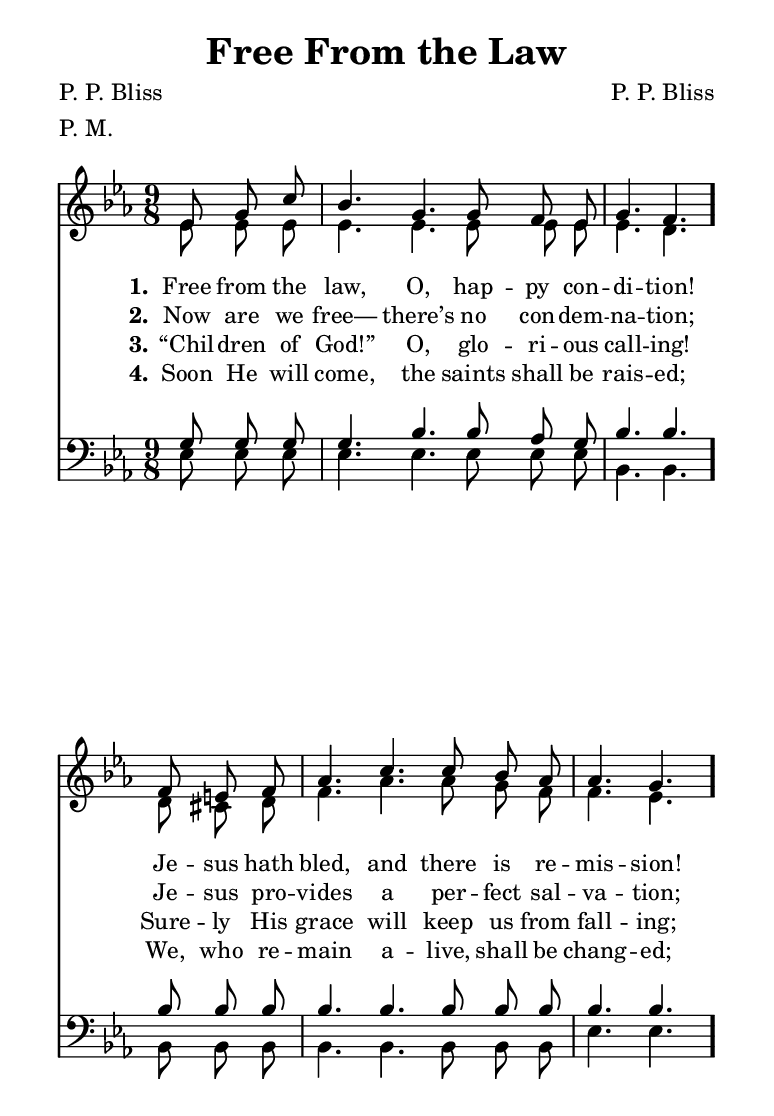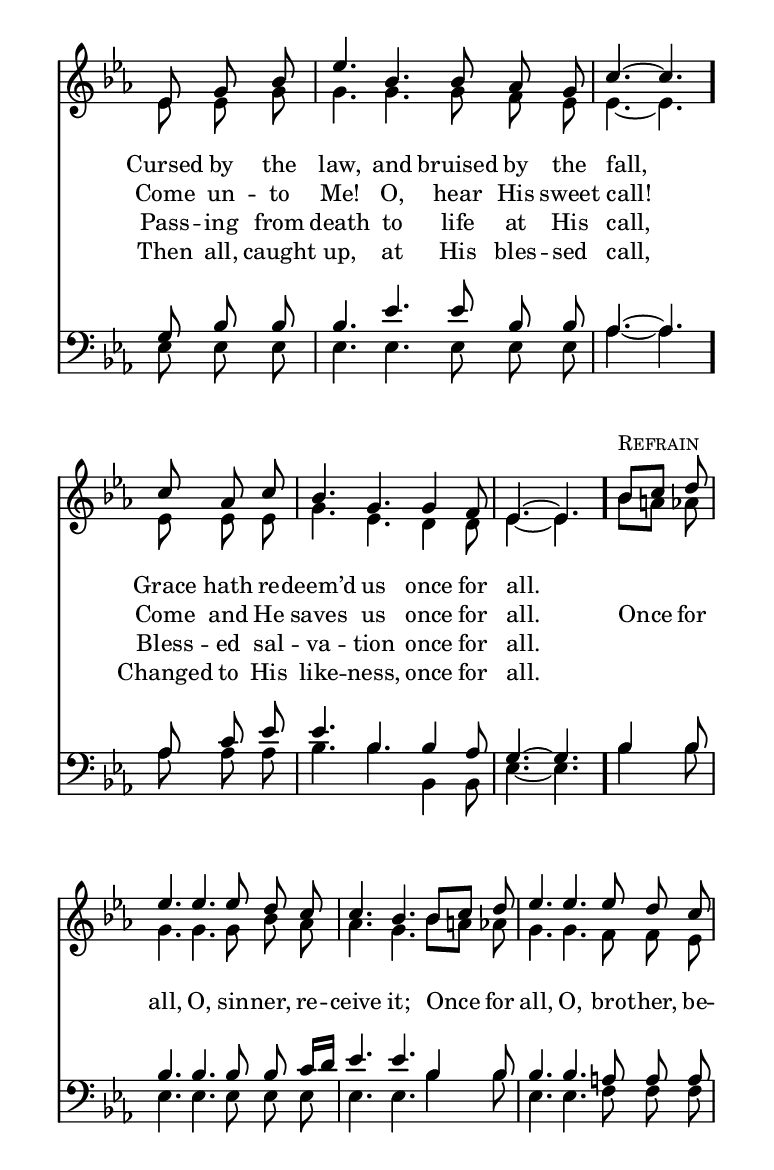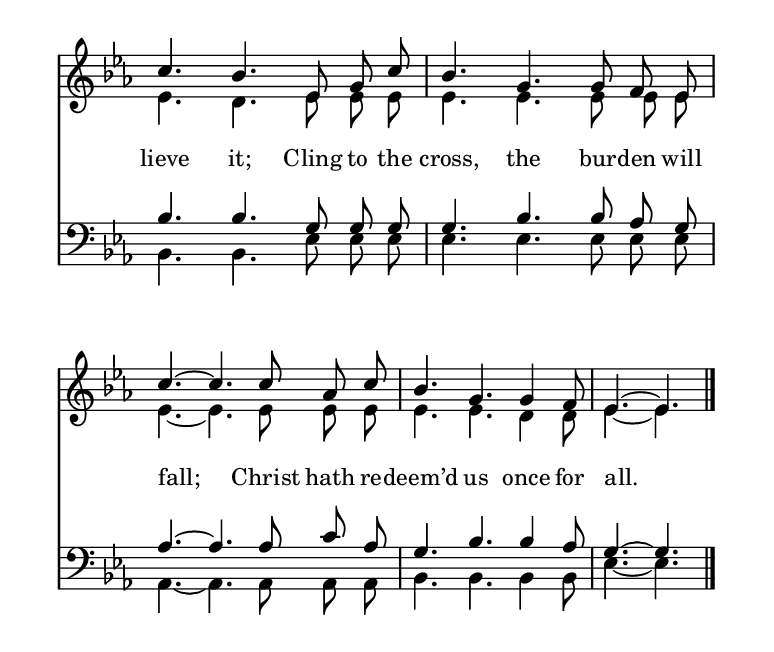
\include "common/global.ily"
\paper {
  \include "common/paper.ily"
  ragged-last-bottom = ##t
  % original has 5 systems on first page, one on second
  % that's a bit squashed for us
  systems-per-page = #(cond (is-eogsized 4) (#t #f))
  system-count = #(cond (is-eogsized 5) (#t #f))
}

\header{
  hymnnumber = "84"
  title = "Free From the Law"
  tunename = "Once For All"
  meter = "P. M."
  poet = "P. P. Bliss"
  composer = "P. P. Bliss"
  %copyright = ""
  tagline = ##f
}

% for fermata in MIDI
ta = { \tempo 4=80 }
tb = { \tempo 4=40 }

patternAA = { c8 c8 c8 | c4. c4. c8 c8 c8      | c4. c4. }
patternAB = { c8 c8 c8 | c4. c4. c4    c8      | c4. c4. }
patternAC = { c4    c8 | c4. c4. c8 c8 c16 c16 | c4. c4. }
patternAD = { c4    c8 | c4. c4. c8 c8 c8      | c4. c4. }

global = {
  \include "common/overrides.ily"
  \override Staff.TimeSignature.style = #'()
  \time 9/8
  \override Score.MetronomeMark.transparent = ##t % hide all fermata changes too
  \ta
  \key ees \major
  \partial 4.
  \autoBeamOff
}

notesSoprano = {
\global
\relative c' {

  \changePitch \patternAA { ees g c | bes g g f ees | g f }
  \changePitch \patternAA { f e f | aes c c bes aes | aes g }
  \changePitch \patternAA { ees g bes | ees bes bes aes g | c ~ c }
  \changePitch \patternAB { c aes c | bes g g f | ees ~ ees }

  << s^\markup { \small \caps "Refrain" }
  \changePitch \patternAA { bes'[ c] d | ees ees ees d c | c bes } >>
  \changePitch \patternAA { bes[ c] d | ees ees ees d c | c bes }
  \changePitch \patternAA { ees, g c | bes g g f ees | c' ~ c }
  \changePitch \patternAB { c aes c | bes g g f | ees ~ ees }

  \bar "|."

}
}

notesAlto = {
\global
\relative e' {

  \changePitch \patternAA { ees ees ees | ees ees ees ees ees | ees d }
  \changePitch \patternAA { d cis d | f aes aes g f | f ees }
  \changePitch \patternAA { ees ees g | g g g f ees | ees ~ ees }
  \changePitch \patternAB { ees ees ees | g ees d d | ees ~ ees }

  \changePitch \patternAA { bes'[ a] aes | g g g bes aes | aes g }
  \changePitch \patternAA { bes[ a] aes | g g f f ees | ees d }
  \changePitch \patternAA { ees ees ees | ees ees ees ees ees | ees ~ ees }
  \changePitch \patternAB { ees ees ees | ees ees d d | ees ~ ees }

}
}

notesTenor = {
\global
\relative a {

  \changePitch \patternAA { g g g | g bes bes aes g | bes bes }
  \changePitch \patternAA { bes bes bes | bes bes bes bes bes | bes bes }
  \changePitch \patternAA { g bes bes | bes ees ees bes bes | aes ~ aes }
  \changePitch \patternAB { aes c ees | ees bes bes aes | g ~ g }

  \changePitch \patternAC { bes bes | bes bes bes bes c[ d] | ees ees }
  \changePitch \patternAD { bes bes | bes bes a a a | bes bes }
  \changePitch \patternAA { g g g | g bes bes aes g | aes ~ aes }
  \changePitch \patternAB { aes c aes | g bes bes aes | g ~ g }

}
}

notesBass = {
\global
\relative f {

  \changePitch \patternAA { ees ees ees | ees ees ees ees ees | bes bes }
  \changePitch \patternAA { bes bes bes | bes bes bes bes bes | ees ees }
  \changePitch \patternAA { ees ees ees | ees ees ees ees ees | aes ~ aes }
  \changePitch \patternAB { aes aes aes | bes bes bes, bes | ees ~ ees }

  \changePitch \patternAD { bes' bes | ees, ees ees ees ees | ees ees }
  \changePitch \patternAD { bes' bes | ees, ees f f f | bes, bes }
  \changePitch \patternAA { ees ees ees | ees ees ees ees ees | aes, ~ aes }
  \changePitch \patternAB { aes aes aes | bes bes bes bes | ees ~ ees }

}
}

Refrain = \lyricmode {

Once for all, O, sin -- ner, re -- ceive it;
Once for all, O, bro -- ther, be -- lieve it;
Cling to the cross, the bur -- den will fall;
Christ hath re -- deem’d us once for all.

}

wordsA = \lyricmode {
\set stanza = "1."

Free from the law, O, hap -- py con -- di -- tion! \bar "."
Je -- sus hath bled, and there is re -- mis -- sion! \bar "."
Cursed by the law, and bruised by the fall, \bar "."
Grace hath re -- deem’d us once for all. \bar "."

}

wordsB = \lyricmode {
\set stanza = "2."

Now are we free— there’s no con -- dem -- na -- tion;
Je -- sus pro -- vides a per -- fect  sal -- va -- tion;
Come un -- to Me! O, hear His sweet call!
Come and He saves us once for all.

\Refrain

}

wordsC = \lyricmode {
\set stanza = "3."

“Chil -- dren of God!” O, glo -- ri -- ous call -- ing!
Sure -- ly His grace will keep us from fall -- ing;
Pass -- ing from death to life at His call,
Bless -- ed sal -- va -- tion once for all.

}

wordsD = \lyricmode {
\set stanza = "4."

Soon He will come, the saints shall be rais -- ed;
We, who re -- main a -- live, shall be chang -- ed;
Then all, caught up, at His bles -- sed call,
Changed to His like -- ness, once for all.

}

\score {
  \context ChoirStaff <<
    \context Staff = upper <<
      \set ChoirStaff.systemStartDelimiter = #'SystemStartBar
      \context Voice  = sopranos { \voiceOne << \notesSoprano >> }
      \context Voice  = altos { \voiceTwo << \notesAlto >> }
      \context Lyrics = one   \lyricsto sopranos \wordsA
      \context Lyrics = two   \lyricsto sopranos \wordsB
      \context Lyrics = three \lyricsto sopranos \wordsC
      \context Lyrics = four  \lyricsto sopranos \wordsD
    >>
    \context Staff = men <<
      \clef bass
      \context Voice  = tenors { \voiceOne << \notesTenor >> }
      \context Voice  = basses { \voiceTwo << \notesBass >> }
    >>
  >>
  \layout {
    \include "common/layout.ily"
  }
  \midi{
    \include "common/midi.ily"
  }
}

\version "2.18.0"  % necessary for upgrading to future LilyPond versions.

% vi:set et ts=2 sw=2 ai nocindent syntax=lilypond:
